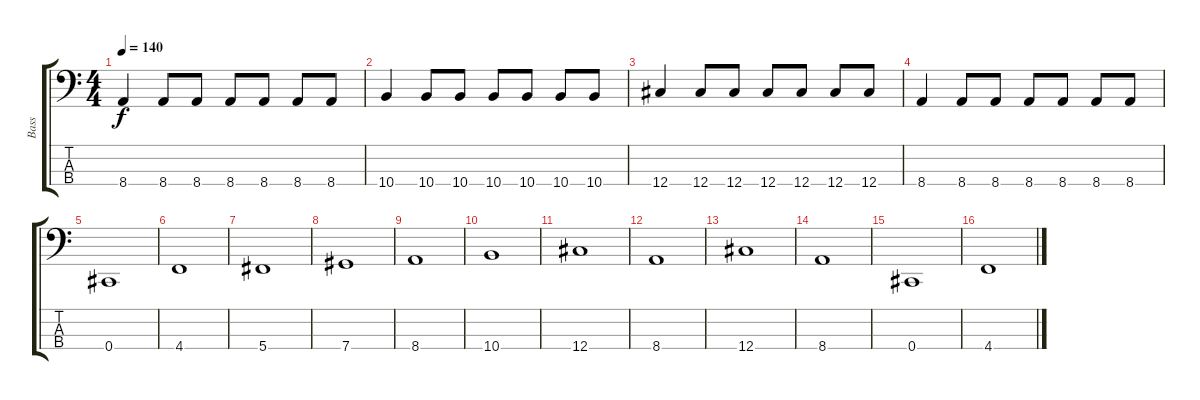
\track ("Bass" "Bass") {instrument electricbasspick}
\staff {score tabs}
\tuning (Gb2 Db2 Ab1 Db1) {hide}
\ts (4 4)
\tempo 140
\clef f4
\ks c
8.4.4{dy f} 8.4.8 8.4.8 8.4.8 8.4.8 8.4.8 8.4.8 |
10.4.4 10.4.8 10.4.8 10.4.8 10.4.8 10.4.8 10.4.8 |
12.4.4 12.4.8 12.4.8 12.4.8 12.4.8 12.4.8 12.4.8 |
8.4.4 8.4.8 8.4.8 8.4.8 8.4.8 8.4.8 8.4.8 |
0.4.1 |
4.4.1 |
5.4.1 |
7.4.1 |
8.4.1 |
10.4.1 |
12.4.1 |
8.4.1 |
12.4.1 |
8.4.1 |
0.4.1 |
4.4.1
